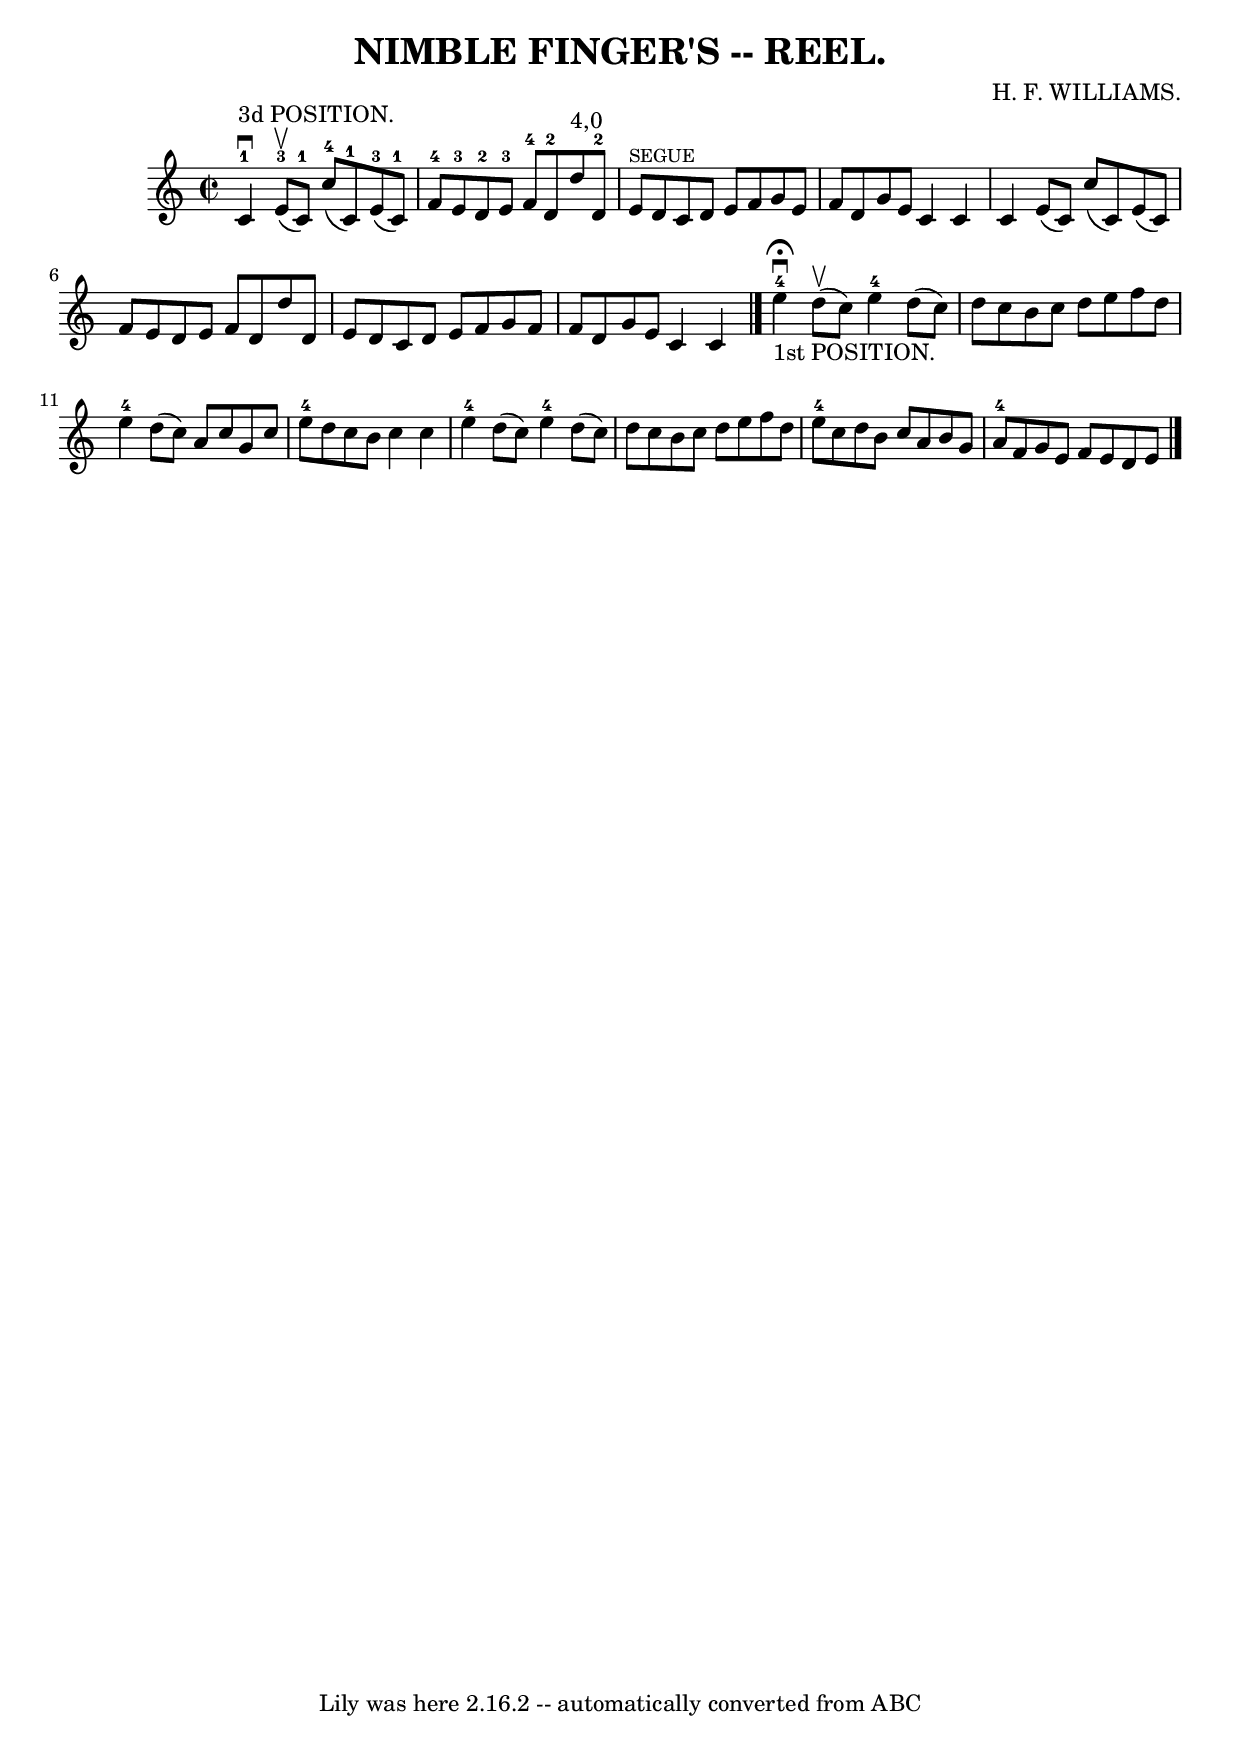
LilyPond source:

\version "2.16.2"
\include "Mammoth.ily"
\header {
  %% book = "Coles"
 composer = "H. F. WILLIAMS."
 crossRefNumber = "11"
 footnotes = ""
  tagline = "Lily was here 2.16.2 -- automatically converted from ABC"
  title = "NIMBLE FINGER'S -- REEL."

}
voicedefault =  {


  \override Staff.TimeSignature #'style = #'C
  \time 2/2 
  \key c \major c'4-1^"3d POSITION."^\downbow e'8-3(^\upbow c'8-1) c''8-4(c'8-1) e'8-3(c'8-1)  |
 f'8-4 e'8-3 d'8-2 e'8-3 f'8-4 d'8-2 d''8^"4,0" d'8-2  |
 e'8^\segue d'8 c'8 d'8 e'8 f'8 g'8 e'8   |
 f'8 d'8 g'8 e'8 c'4 c'4   |
 c'4 e'8 (c'8) c''8 (c'8) e'8 (c'8)  |
 f'8 e'8 d'8 e'8 f'8 d'8 d''8 d'8  |
 e'8 d'8 c'8 d'8 e'8 f'8 g'8 f'8   |
 f'8 d'8 g'8 e'8 c'4 c'4    \bar "|." e''4-4_"1st POSITION."^\fermata^\downbow d''8 (^\upbow c''8) e''4-4 d''8 (c''8)  |
 d''8 c''8 b'8 c''8 d''8 e''8 f''8 d''8   |
 e''4-4 d''8 (c''8) a'8 c''8 g'8 c''8   |
 e''8-4 d''8 c''8 b'8 c''4 c''4   |
 e''4-4 d''8 (c''8) e''4-4 d''8 (c''8)  |
 d''8 c''8 b'8 c''8 d''8 e''8 f''8 d''8   |
 e''8-4 c''8 d''8 b'8 c''8 a'8 b'8 g'8   |
 a'8-4 f'8 g'8 e'8 f'8 e'8 d'8 e'8  \bar "|."  
  

}

\score{
  <<

    \context Staff="default"
    {
      \voicedefault 
      
    }

  >>
  \layout {
    
  }
  \midi {
  }

}
